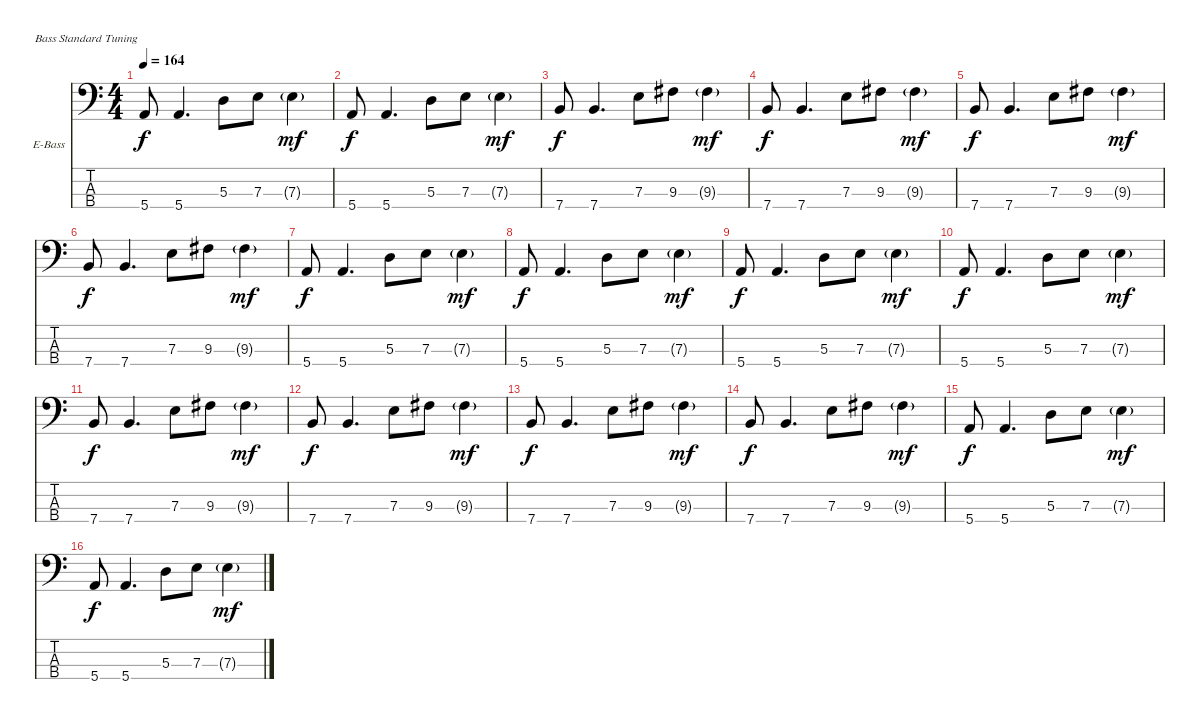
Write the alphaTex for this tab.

\defaultSystemsLayout 4
\bracketExtendMode nobrackets
\firstSystemTrackNameOrientation horizontal
\otherSystemsTrackNameOrientation horizontal
\track ("Jeff Ament" "E-Bass") {instrument electricbassfinger}
\staff {score tabs}
\tuning (G2 D2 A1 E1)
\ts (4 4)
\tempo 164
\clef f4
\ks c
5.4.8{dy f} 5.4.4{d} 5.3.8 7.3.8 7.3{g}.4{dy mf} |
5.4.8{dy f} 5.4.4{d} 5.3.8 7.3.8 7.3{g}.4{dy mf} |
7.4.8{dy f} 7.4.4{d} 7.3.8 9.3.8 9.3{g}.4{dy mf} |
7.4.8{dy f} 7.4.4{d} 7.3.8 9.3.8 9.3{g}.4{dy mf} |
7.4.8{dy f} 7.4.4{d} 7.3.8 9.3.8 9.3{g}.4{dy mf} |
7.4.8{dy f} 7.4.4{d} 7.3.8 9.3.8 9.3{g}.4{dy mf} |
5.4.8{dy f} 5.4.4{d} 5.3.8 7.3.8 7.3{g}.4{dy mf} |
5.4.8{dy f} 5.4.4{d} 5.3.8 7.3.8 7.3{g}.4{dy mf} |
5.4.8{dy f} 5.4.4{d} 5.3.8 7.3.8 7.3{g}.4{dy mf} |
5.4.8{dy f} 5.4.4{d} 5.3.8 7.3.8 7.3{g}.4{dy mf} |
7.4.8{dy f} 7.4.4{d} 7.3.8 9.3.8 9.3{g}.4{dy mf} |
7.4.8{dy f} 7.4.4{d} 7.3.8 9.3.8 9.3{g}.4{dy mf} |
7.4.8{dy f} 7.4.4{d} 7.3.8 9.3.8 9.3{g}.4{dy mf} |
7.4.8{dy f} 7.4.4{d} 7.3.8 9.3.8 9.3{g}.4{dy mf} |
5.4.8{dy f} 5.4.4{d} 5.3.8 7.3.8 7.3{g}.4{dy mf} |
5.4.8{dy f} 5.4.4{d} 5.3.8 7.3.8 7.3{g}.4{dy mf}
